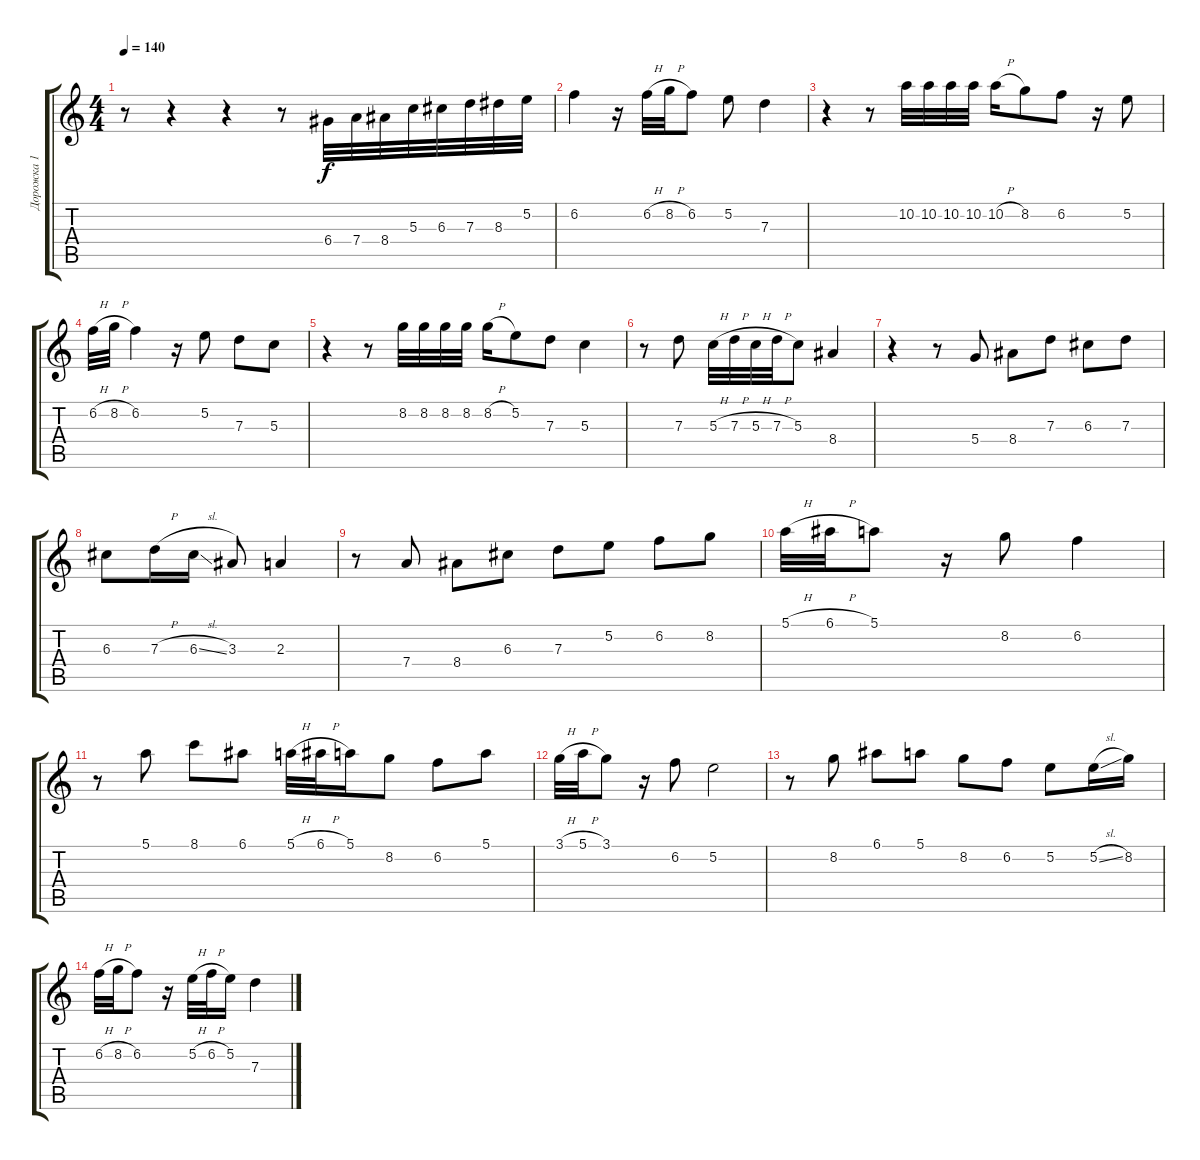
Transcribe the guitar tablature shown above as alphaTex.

\track ("Дорожка 1" "Дорожка 1") {instrument acousticguitarsteel}
\staff {score tabs}
\tuning (E4 B3 G3 D3 A2 E2) {hide}
\ts (4 4)
\tempo 140
\clef g2
\ks c
r.8{dy f} r.4 r.4 r.8 6.4.32 7.4.32 8.4.32 5.3.32 6.3.32 7.3.32 8.3.32 5.2.32 |
6.2.4 r.16 6.2{h}.32 8.2{h}.32 6.2.8 5.2.8 7.3.4 |
r.4 r.8 10.2.32 10.2.32 10.2.32 10.2.32 10.2{h}.16 8.2.8 6.2.8 r.16 5.2.8 |
6.2{h}.32 8.2{h}.32 6.2.4 r.16 5.2.8 7.3.8 5.3.8 |
r.4 r.8 8.2.32 8.2.32 8.2.32 8.2.32 8.2{h}.16 5.2.8 7.3.8 5.3.4 |
r.8 7.3.8 5.3{h}.32 7.3{h}.32 5.3{h}.32 7.3{h}.32 5.3.8 8.4.4 |
r.4 r.8 5.4.8 8.4.8 7.3.8 6.3.8 7.3.8 |
6.3.8 7.3{h}.16 6.3{sl}.16 3.3.8 2.3.4 |
r.8 7.4.8 8.4.8 6.3.8 7.3.8 5.2.8 6.2.8 8.2.8 |
5.1{h}.32 6.1{h}.32 5.1.8 r.16 8.2.8 6.2.4 |
r.8 5.1.8 8.1.8 6.1.8 5.1{h}.32 6.1{h}.32 5.1.16 8.2.8 6.2.8 5.1.8 |
3.1{h}.32 5.1{h}.32 3.1.8 r.16 6.2.8 5.2.2 |
r.8 8.2.8 6.1.8 5.1.8 8.2.8 6.2.8 5.2.8 5.2{sl}.16 8.2.16 |
6.2{h}.32 8.2{h}.32 6.2.8 r.16 5.2{h}.32 6.2{h}.32 5.2.16 7.3.4
